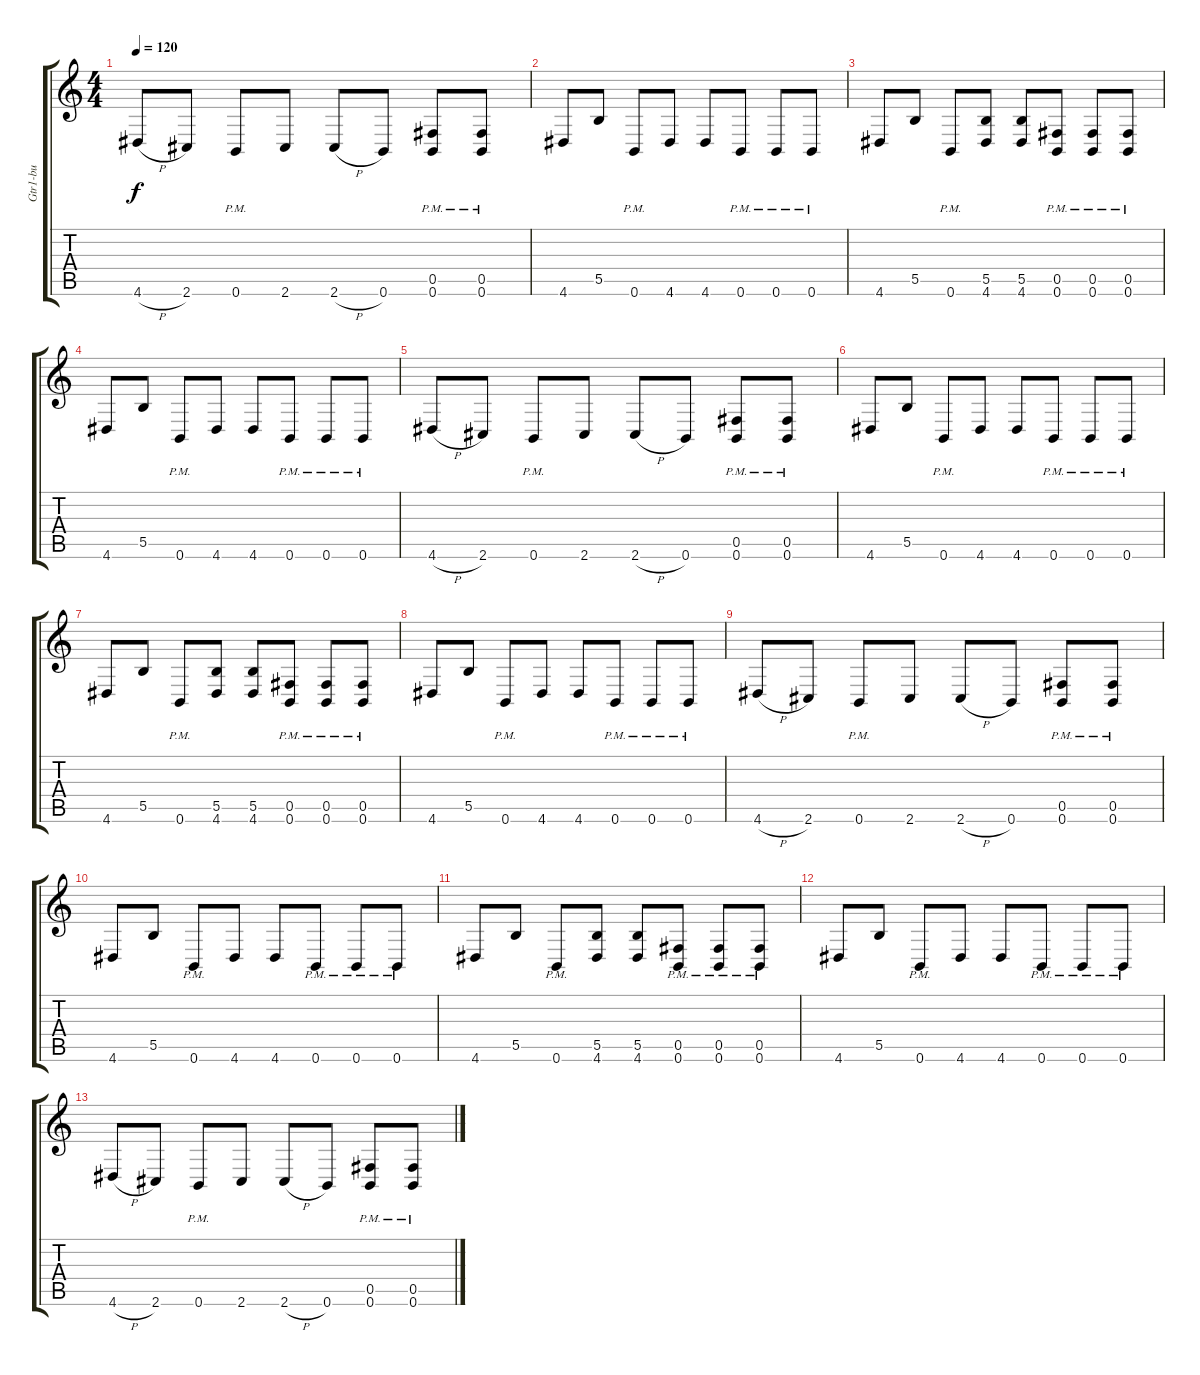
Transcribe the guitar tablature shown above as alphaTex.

\track ("Gtr1-bu" "Gtr1-bu") {mute instrument acousticguitarsteel}
\staff {score tabs}
\tuning (Eb4 B3 Gb3 B2 Gb2 B1) {hide}
\ts (4 4)
\tempo 120
\clef g2
\ks c
4.6{h}.8{dy f} 2.6.8 0.6{pm}.8 2.6.8 2.6{h}.8 0.6.8 (0.5{pm} 0.6{pm}).8 (0.5{pm} 0.6{pm}).8 |
4.6.8 5.5.8 0.6{pm}.8 4.6.8 4.6.8 0.6{pm}.8 0.6{pm}.8 0.6{pm}.8 |
4.6.8 5.5.8 0.6{pm}.8 (5.5 4.6).8 (5.5 4.6).8 (0.5{pm} 0.6{pm}).8 (0.5{pm} 0.6{pm}).8 (0.5{pm} 0.6{pm}).8 |
4.6.8 5.5.8 0.6{pm}.8 4.6.8 4.6.8 0.6{pm}.8 0.6{pm}.8 0.6{pm}.8 |
4.6{h}.8 2.6.8 0.6{pm}.8 2.6.8 2.6{h}.8 0.6.8 (0.5{pm} 0.6{pm}).8 (0.5{pm} 0.6{pm}).8 |
4.6.8 5.5.8 0.6{pm}.8 4.6.8 4.6.8 0.6{pm}.8 0.6{pm}.8 0.6{pm}.8 |
4.6.8 5.5.8 0.6{pm}.8 (5.5 4.6).8 (5.5 4.6).8 (0.5{pm} 0.6{pm}).8 (0.5{pm} 0.6{pm}).8 (0.5{pm} 0.6{pm}).8 |
4.6.8 5.5.8 0.6{pm}.8 4.6.8 4.6.8 0.6{pm}.8 0.6{pm}.8 0.6{pm}.8 |
4.6{h}.8 2.6.8 0.6{pm}.8 2.6.8 2.6{h}.8 0.6.8 (0.5{pm} 0.6{pm}).8 (0.5{pm} 0.6{pm}).8 |
4.6.8 5.5.8 0.6{pm}.8 4.6.8 4.6.8 0.6{pm}.8 0.6{pm}.8 0.6{pm}.8 |
4.6.8 5.5.8 0.6{pm}.8 (5.5 4.6).8 (5.5 4.6).8 (0.5{pm} 0.6{pm}).8 (0.5{pm} 0.6{pm}).8 (0.5{pm} 0.6{pm}).8 |
4.6.8 5.5.8 0.6{pm}.8 4.6.8 4.6.8 0.6{pm}.8 0.6{pm}.8 0.6{pm}.8 |
4.6{h}.8 2.6.8 0.6{pm}.8 2.6.8 2.6{h}.8 0.6.8 (0.5{pm} 0.6{pm}).8 (0.5{pm} 0.6{pm}).8
